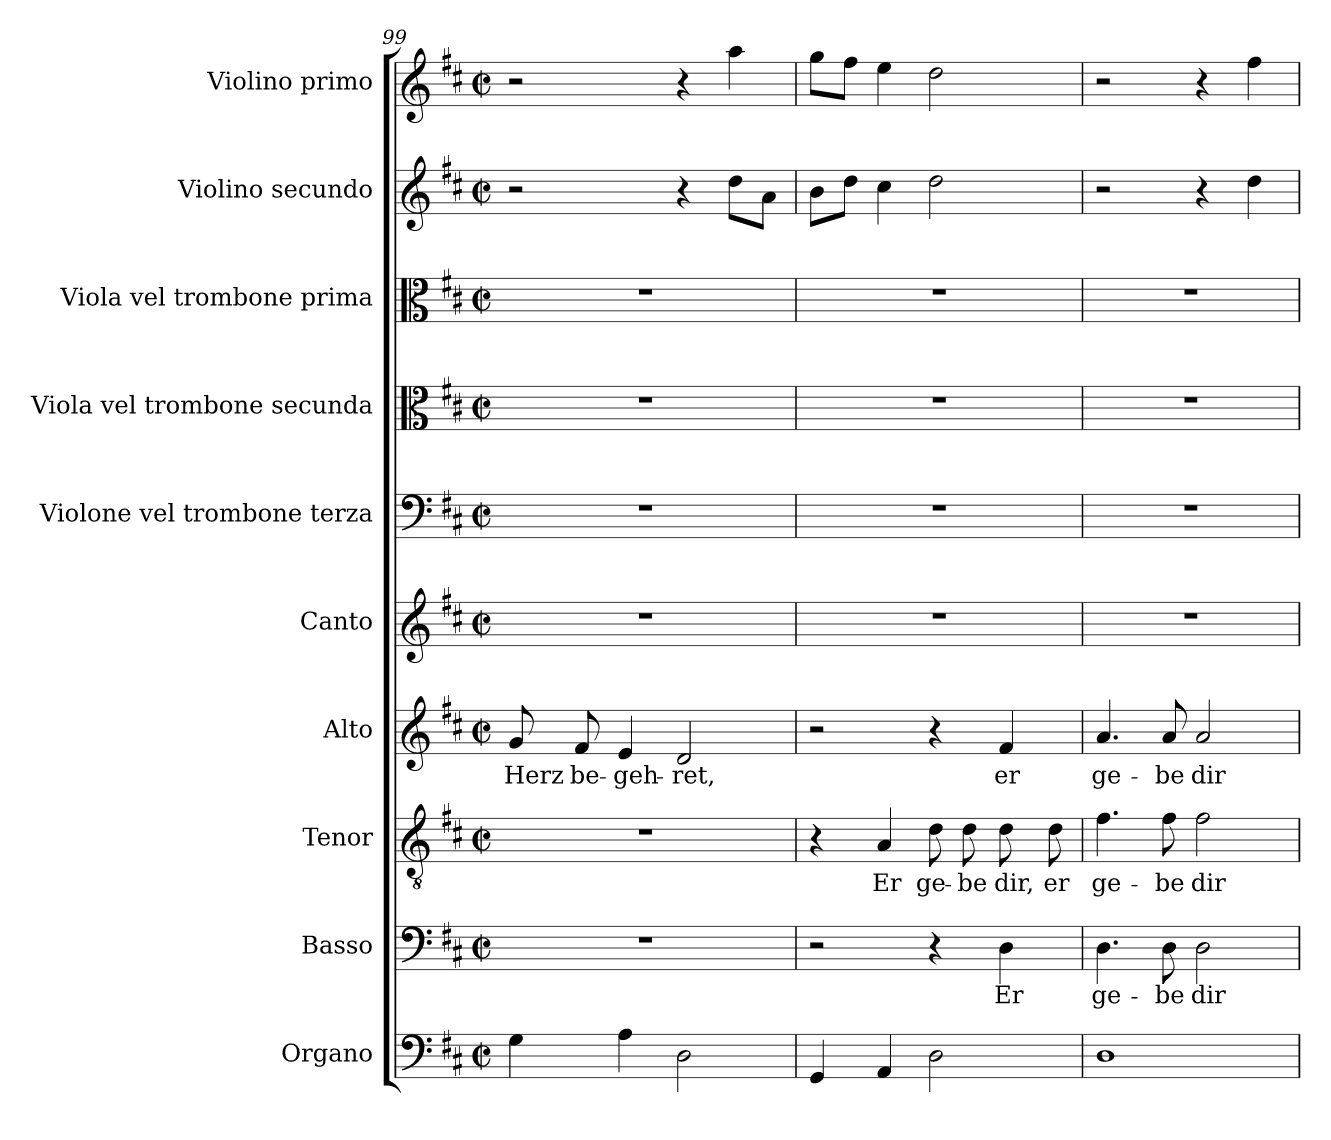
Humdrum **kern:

**kern	**kern	**text	**kern	**text	**kern	**text	**kern	**kern	**kern	**kern	**kern	**kern
*part10	*part9	*part9	*part8	*part8	*part7	*part7	*part6	*part5	*part4	*part3	*part2	*part1
*staff10	*staff9	*staff9	*staff8	*staff8	*staff7	*staff7	*staff6	*staff5	*staff4	*staff3	*staff2	*staff1
*I"Organo	*I"Basso	*	*I"Tenor	*	*I"Alto	*	*I"Canto	*I"Violone vel trombone  terza	*I"Viola vel trombone secunda	*I"Viola vel trombone prima	*I"Violino secundo	*I"Violino primo
*	*I'B	*	*I'T	*	*I'A	*	*I'C	*I'Vn	*I'Va2	*I'Va1	*I'Vi2	*I'Vi1
*clefF4	*clefF4	*	*clefGv2	*	*clefG2	*	*clefG2	*clefF4	*clefC3	*clefC3	*clefG2	*clefG2
*k[f#c#]	*k[f#c#]	*	*k[f#c#]	*	*k[f#c#]	*	*k[f#c#]	*k[f#c#]	*k[f#c#]	*k[f#c#]	*k[f#c#]	*k[f#c#]
*D:	*D:	*	*D:	*	*D:	*	*D:	*D:	*D:	*D:	*D:	*D:
*M2/2	*M2/2	*	*M2/2	*	*M2/2	*	*M2/2	*M2/2	*M2/2	*M2/2	*M2/2	*M2/2
*met(c|)	*met(c|)	*	*met(c|)	*	*met(c|)	*	*met(c|)	*met(c|)	*met(c|)	*met(c|)	*met(c|)	*met(c|)
=99	=99	=99	=99	=99	=99	=99	=99	=99	=99	=99	=99	=99
!	!	!	!	!	!	!LO:LY:b	!	!	!	!	!	!
4G\	1r	.	1r	.	8g/	Herz	1r	1r	1r	1r	2r	2r
!	!	!	!	!	!	!LO:LY:b	!	!	!	!	!	!
.	.	.	.	.	8f#/	be-	.	.	.	.	.	.
!	!	!	!	!	!	!LO:LY:b	!	!	!	!	!	!
4A\	.	.	.	.	4e/	-geh-	.	.	.	.	.	.
!	!	!	!	!	!	!LO:LY:b	!	!	!	!	!	!
2D\	.	.	.	.	2d/	-ret,	.	.	.	.	4r	4r
.	.	.	.	.	.	.	.	.	.	.	8dd\L	4aa\
.	.	.	.	.	.	.	.	.	.	.	8a\J	.
=100	=100	=100	=100	=100	=100	=100	=100	=100	=100	=100	=100	=100
4GG/	2r	.	4r	.	2r	.	1r	1r	1r	1r	8b\L	8gg\L
.	.	.	.	.	.	.	.	.	.	.	8dd\J	8ff#\J
!	!	!	!	!LO:LY:b	!	!	!	!	!	!	!	!
4AA/	.	.	4A/	Er	.	.	.	.	.	.	4cc#\	4ee\
!	!	!	!	!LO:LY:b	!	!	!	!	!	!	!	!
2D\	4r	.	8d\	ge-	4r	.	.	.	.	.	2dd\	2dd\
!	!	!	!	!LO:LY:b	!	!	!	!	!	!	!	!
.	.	.	8d\	-be	.	.	.	.	.	.	.	.
!	!	!LO:LY:b	!	!	!	!	!	!	!	!	!	!
!	!	!	!	!LO:LY:b	!	!	!	!	!	!	!	!
!	!	!	!	!	!	!LO:LY:b	!	!	!	!	!	!
.	4D\	Er	8d\	dir,	4f#/	er	.	.	.	.	.	.
!	!	!	!	!LO:LY:b	!	!	!	!	!	!	!	!
.	.	.	8d\	er	.	.	.	.	.	.	.	.
=101	=101	=101	=101	=101	=101	=101	=101	=101	=101	=101	=101	=101
!	!	!LO:LY:b	!	!	!	!	!	!	!	!	!	!
!	!	!	!	!LO:LY:b	!	!	!	!	!	!	!	!
!	!	!	!	!	!	!LO:LY:b	!	!	!	!	!	!
1D	4.D\	ge-	4.f#\	ge-	4.a/	ge-	1r	1r	1r	1r	2r	2r
!	!	!LO:LY:b	!	!	!	!	!	!	!	!	!	!
!	!	!	!	!LO:LY:b	!	!	!	!	!	!	!	!
!	!	!	!	!	!	!LO:LY:b	!	!	!	!	!	!
.	8D\	-be	8f#\	-be	8a/	-be	.	.	.	.	.	.
!	!	!LO:LY:b	!	!	!	!	!	!	!	!	!	!
!	!	!	!	!LO:LY:b	!	!	!	!	!	!	!	!
!	!	!	!	!	!	!LO:LY:b	!	!	!	!	!	!
.	2D\	dir	2f#\	dir	2a/	dir	.	.	.	.	4r	4r
.	.	.	.	.	.	.	.	.	.	.	4dd\	4ff#\
=	=	=	=	=	=	=	=	=	=	=	=	=
*-	*-	*-	*-	*-	*-	*-	*-	*-	*-	*-	*-	*-
